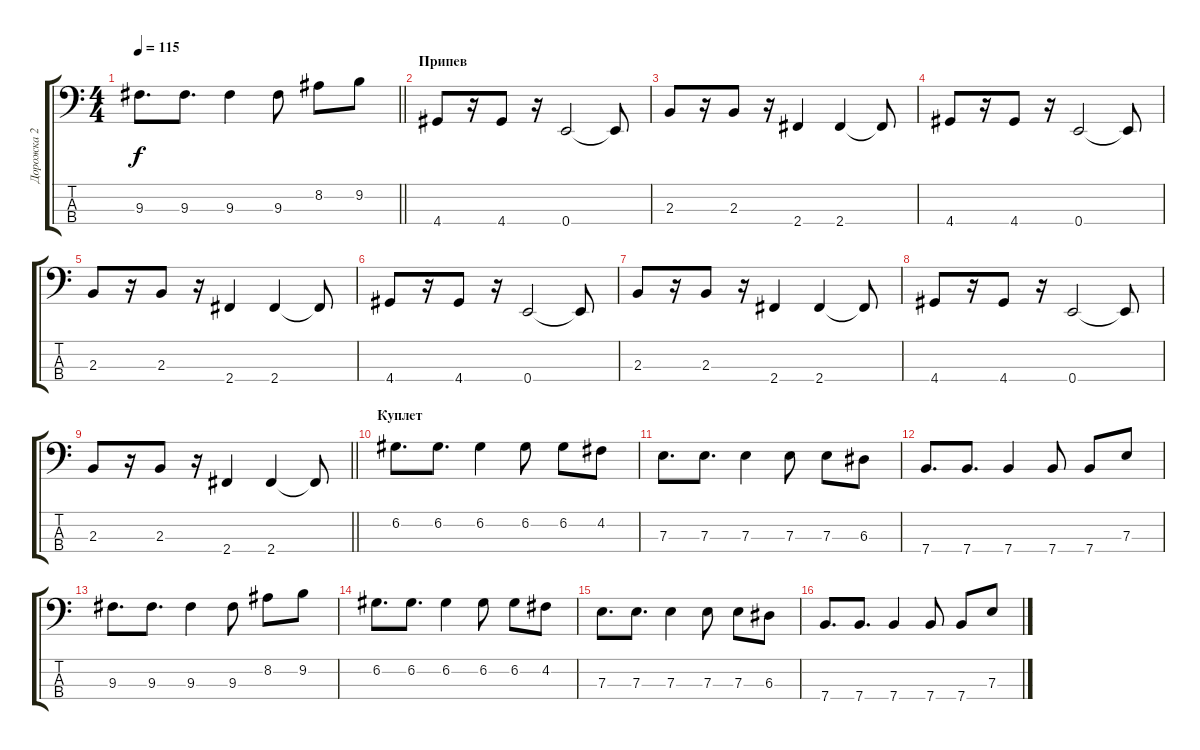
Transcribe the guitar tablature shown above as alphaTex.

\track ("Дорожка 2" "Дорожка 2") {instrument electricbassfinger}
\staff {score tabs}
\tuning (G2 D2 A1 E1) {hide}
\ts (4 4)
\tempo 115
\clef f4
\barLineRight lightlight
\ks c
9.3.8{d dy f} 9.3.8{d} 9.3.4 9.3.8 8.2.8 9.2.8 |
\section ("" "Припев")
4.4.8 r.16 4.4.8 r.16 0.4.2 0.4{t}.8 |
2.3.8 r.16 2.3.8 r.16 2.4.4 2.4.4 2.4{t}.8 |
4.4.8 r.16 4.4.8 r.16 0.4.2 0.4{t}.8 |
2.3.8 r.16 2.3.8 r.16 2.4.4 2.4.4 2.4{t}.8 |
4.4.8 r.16 4.4.8 r.16 0.4.2 0.4{t}.8 |
2.3.8 r.16 2.3.8 r.16 2.4.4 2.4.4 2.4{t}.8 |
4.4.8 r.16 4.4.8 r.16 0.4.2 0.4{t}.8 |
\barLineRight lightlight
2.3.8 r.16 2.3.8 r.16 2.4.4 2.4.4 2.4{t}.8 |
\section ("" "Куплет")
6.2.8{d} 6.2.8{d} 6.2.4 6.2.8 6.2.8 4.2.8 |
7.3.8{d} 7.3.8{d} 7.3.4 7.3.8 7.3.8 6.3.8 |
7.4.8{d} 7.4.8{d} 7.4.4 7.4.8 7.4.8 7.3.8 |
9.3.8{d} 9.3.8{d} 9.3.4 9.3.8 8.2.8 9.2.8 |
6.2.8{d} 6.2.8{d} 6.2.4 6.2.8 6.2.8 4.2.8 |
7.3.8{d} 7.3.8{d} 7.3.4 7.3.8 7.3.8 6.3.8 |
7.4.8{d} 7.4.8{d} 7.4.4 7.4.8 7.4.8 7.3.8
